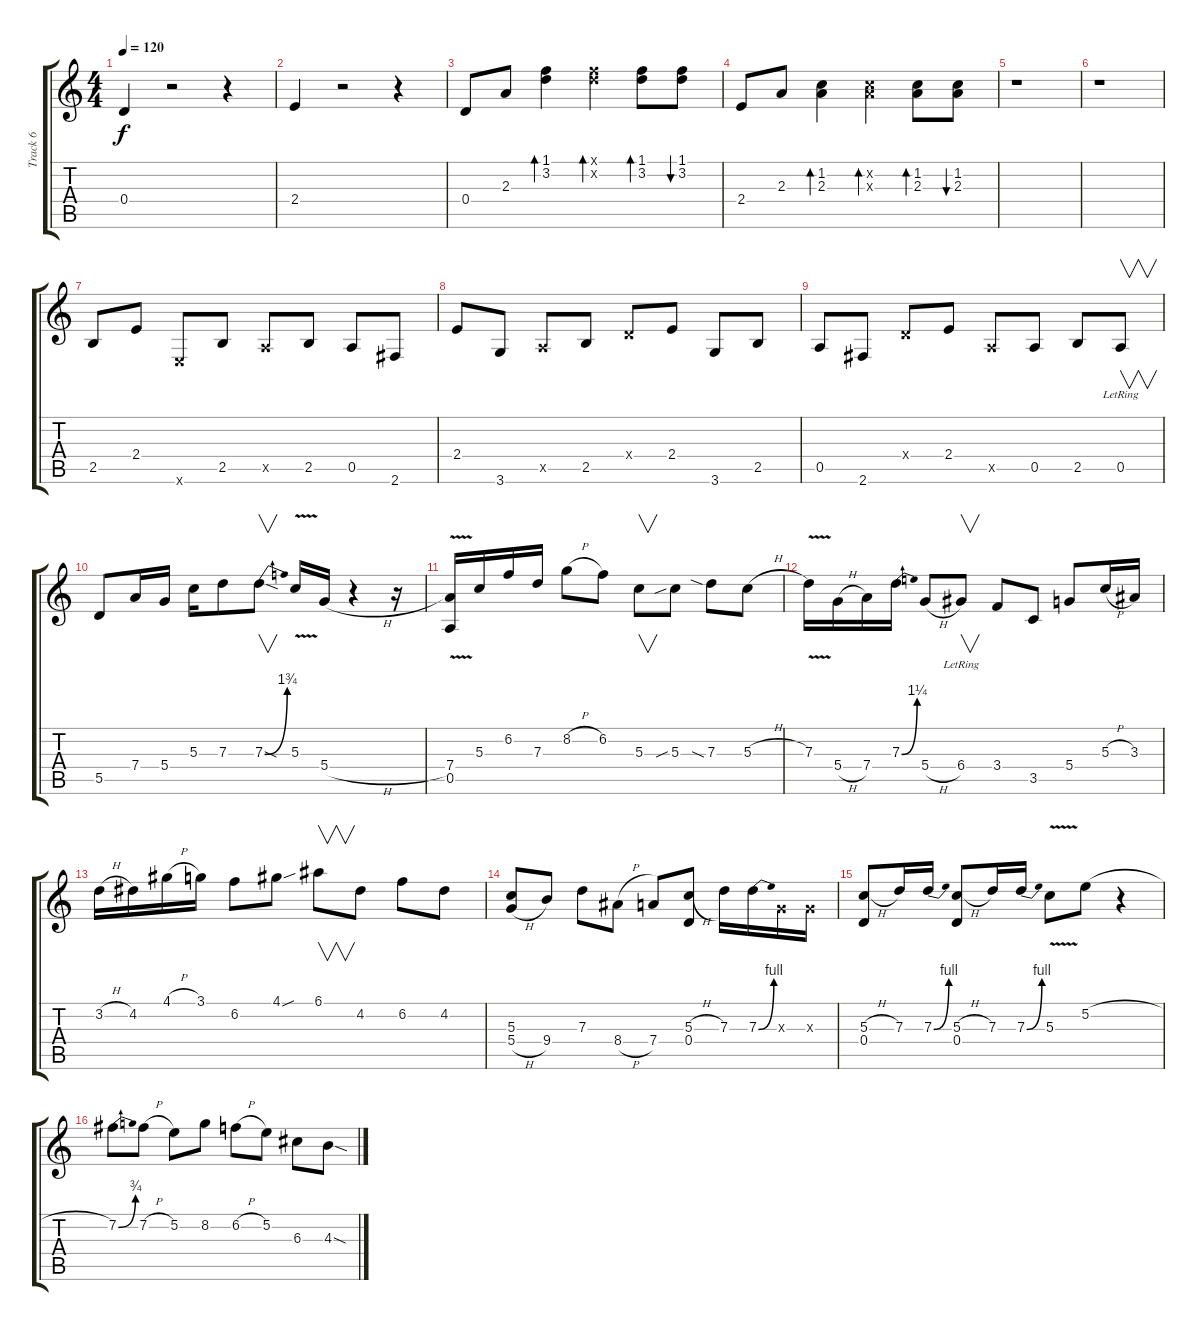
\track ("Track 6" "Track 6") {instrument overdrivenguitar}
\staff {score tabs}
\tuning (E4 B3 G3 D3 A2 E2) {hide}
\ts (4 4)
\tempo 120
\clef g2
\ks c
0.4.4{dy f} r.2 r.4 |
2.4.4 r.2 r.4 |
0.4.8 2.3.8 (1.1 3.2).4{bd 60} (1.1{x} 3.2{x}).4{bd 60} (1.1 3.2).8{bd 60} (1.1 3.2).8{bu 60} |
2.4.8 2.3.8 (1.2 2.3).4{bd 60} (1.2{x} 2.3{x}).4{bd 60} (1.2 2.3).8{bd 60} (1.2 2.3).8{bu 60} |
r.1 |
r.1 |
2.5.8 2.4.8 0.6{x}.8 2.5.8 0.5{x}.8 2.5.8 0.5.8 2.6.8 |
2.4.8 3.6.8 0.5{x}.8 2.5.8 0.4{x}.8 2.4.8 3.6.8 2.5.8 |
0.5.8 2.6.8 0.4{x}.8 2.4.8 0.5{x}.8 0.5.8 2.5.8 0.5{lr}.8{v} |
5.5.8 7.4.16 5.4.16 5.3.16 7.3.8 7.3{be (bend 0 0 60 7) sod}.8{v} 5.3{v}.16 5.4{h}.16 r.4 r.16 |
(7.4{v} 0.5).16 5.3.16 6.2.16 7.3.16 8.2{h}.8 6.2.8 5.3.8{v} 5.3{sib}.8 7.3{sia}.8 5.3{h}.8 |
7.3{v}.16 5.4{h}.16 7.4.16 7.3{be (bend 0 0 60 5)}.16 5.4{h}.8 6.4{lr}.8{v} 3.4.8 3.5.8 5.4.8 5.3{h}.16 3.3.16 |
3.2{h}.16 4.2.16 4.1{h}.16 3.1.16 6.2.8 4.1{sou}.8 6.1.8{v} 4.2.8 6.2.8 4.2.8 |
(5.3 5.4{h}).8 9.4.8 7.3.8 8.4{h}.8 7.4.8 (5.3{h} 0.4).8 7.3.16 7.3{be (bend 0 0 60 4)}.16 0.3{x}.16 0.3{x}.16 |
(5.3{h} 0.4).8 7.3.16 7.3{be (bend 0 0 60 4)}.16 (5.3{h} 0.4).8 7.3.16 7.3{be (bend 0 0 60 4)}.16 5.3{v}.8 5.2{h}.8 r.4 |
7.2{be (bend 0 0 60 3)}.8 7.2{h}.8 5.2.8 8.2.8 6.2{h}.8 5.2.8 6.3.8 4.3{sod}.8
